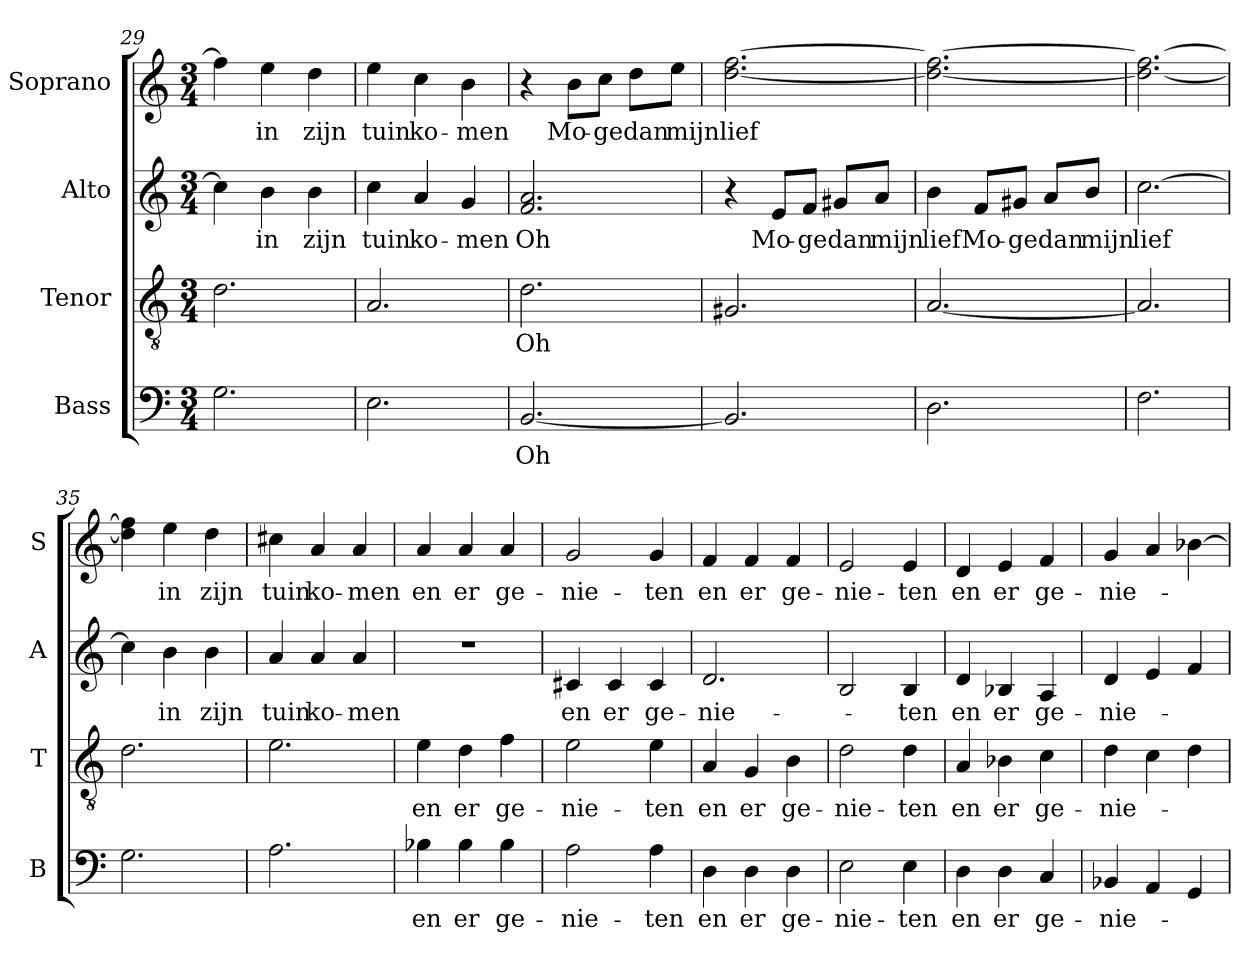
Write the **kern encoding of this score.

**kern	**text	**kern	**text	**kern	**text	**kern	**text
*part4	*part4	*part3	*part3	*part2	*part2	*part1	*part1
*staff4	*staff4	*staff3	*staff3	*staff2	*staff2	*staff1	*staff1
*I"Bass	*	*I"Tenor	*	*I"Alto	*	*I"Soprano	*
*I'B	*	*I'T	*	*I'A	*	*I'S	*
*clefF4	*	*clefGv2	*	*clefG2	*	*clefG2	*
*k[]	*	*k[]	*	*k[]	*	*k[]	*
*C:	*	*C:	*	*C:	*	*C:	*
*M3/4	*	*M3/4	*	*M3/4	*	*M3/4	*
=29	=29	=29	=29	=29	=29	=29	=29
2.G\	.	2.d\	.	4cc\]	.	4ff\]	.
.	.	.	.	4b\	in	4ee\	in
.	.	.	.	4b\	zijn	4dd\	zijn
=30	=30	=30	=30	=30	=30	=30	=30
2.E\	.	2.A/	.	4cc\	tuin	4ee\	tuin
.	.	.	.	4a/	ko-	4cc\	ko-
.	.	.	.	4g/	-men	4b\	-men
!!LO:LB:g=z
=31	=31	=31	=31	=31	=31	=31	=31
[2.BB/	Oh	2.d\	Oh	2.f/ 2.a/	Oh	4r	.
.	.	.	.	.	.	8b\L	Mo-
.	.	.	.	.	.	8cc\J	-ge
.	.	.	.	.	.	8dd\L	dan
.	.	.	.	.	.	8ee\J	mijn
=32	=32	=32	=32	=32	=32	=32	=32
2.BB/]	.	2.G#X/	.	4r	.	[2.dd\ [2.ff\	lief
.	.	.	.	8e/L	Mo-	.	.
.	.	.	.	8f/J	-ge	.	.
.	.	.	.	8g#X/L	dan	.	.
.	.	.	.	8a/J	mijn	.	.
=33	=33	=33	=33	=33	=33	=33	=33
2.D\	.	[2.A/	.	4b\	lief	2.dd\_ 2.ff\_	.
.	.	.	.	8f/L	Mo-	.	.
.	.	.	.	8g#X/J	-ge	.	.
.	.	.	.	8a/L	dan	.	.
.	.	.	.	8b/J	mijn	.	.
=34	=34	=34	=34	=34	=34	=34	=34
2.F\	.	2.A/]	.	[2.cc\	lief	2.dd\_ 2.ff\_	.
=35	=35	=35	=35	=35	=35	=35	=35
2.G\	.	2.d\	.	4cc\]	.	4dd\] 4ff\]	.
.	.	.	.	4b\	in	4ee\	in
.	.	.	.	4b\	zijn	4dd\	zijn
=36	=36	=36	=36	=36	=36	=36	=36
2.A\	.	2.e\	.	4a/	tuin	4cc#X\	tuin
.	.	.	.	4a/	ko-	4a/	ko-
.	.	.	.	4a/	-men	4a/	-men
!!LO:LB:g=z
=37	=37	=37	=37	=37	=37	=37	=37
4B-X\	en	4e\	en	2.r	.	4a/	en
4B-\	er	4d\	er	.	.	4a/	er
4B-\	ge-	4f\	ge-	.	.	4a/	ge-
=38	=38	=38	=38	=38	=38	=38	=38
2A\	-nie-	2e\	-nie-	4c#X/	en	2g/	-nie-
.	.	.	.	4c#/	er	.	.
4A\	-ten	4e\	-ten	4c#/	ge-	4g/	-ten
=39	=39	=39	=39	=39	=39	=39	=39
4D\	en	4A/	en	2.d/	-nie-	4f/	en
4D\	er	4G/	er	.	.	4f/	er
4D\	ge-	4B\	ge-	.	.	4f/	ge-
=40	=40	=40	=40	=40	=40	=40	=40
2E\	-nie-	2d\	-nie-	2B/	.	2e/	-nie-
4E\	-ten	4d\	-ten	4B/	-ten	4e/	-ten
=41	=41	=41	=41	=41	=41	=41	=41
4D\	en	4A/	en	4d/	en	4d/	en
4D\	er	4B-X\	er	4B-X/	er	4e/	er
4C/	ge-	4c\	ge-	4A/	ge-	4f/	ge-
=42	=42	=42	=42	=42	=42	=42	=42
4BB-X/	-nie-	4d\	-nie-	4d/	-nie-	4g/	-nie-
4AA/	.	4c\	.	4e/	.	4a/	.
4GG/	.	4d\	.	4f/	.	[4b-X\	.
=	=	=	=	=	=	=	=
*-	*-	*-	*-	*-	*-	*-	*-
